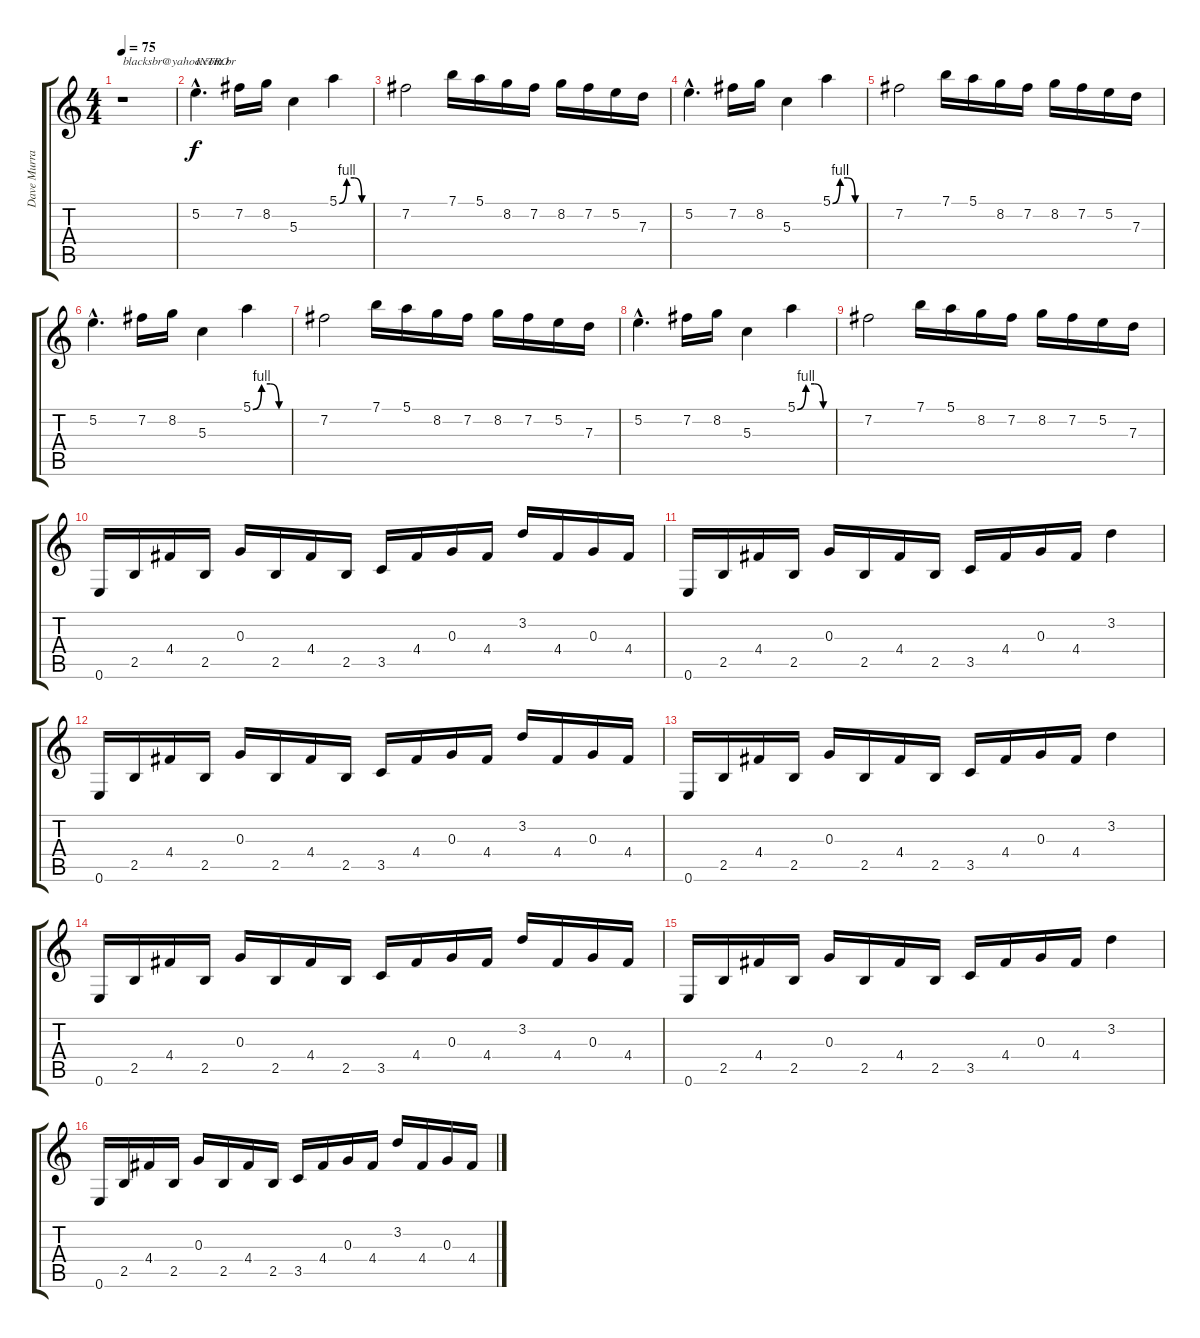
\track ("Dave Murray" "Dave Murra") {instrument distortionguitar}
\staff {score tabs}
\tuning (E4 B3 G3 D3 A2 E2) {hide}
\ts (4 4)
\tempo 75
\clef g2
\ks c
r.1{txt "blacksbr@yahoo.com.br" dy f instrument distortionguitar} |
5.2{hac}.4{d txt "INTRO"} 7.2.16 8.2.16 5.3.4 5.1{be (custom 0 0 15 4 30 4 45 0 60 0)}.4 |
7.2.2 7.1.16 5.1.16 8.2.16 7.2.16 8.2.16 7.2.16 5.2.16 7.3.16 |
5.2{hac}.4{d} 7.2.16 8.2.16 5.3.4 5.1{be (custom 0 0 15 4 30 4 45 0 60 0)}.4 |
7.2.2 7.1.16 5.1.16 8.2.16 7.2.16 8.2.16 7.2.16 5.2.16 7.3.16 |
5.2{hac}.4{d} 7.2.16 8.2.16 5.3.4 5.1{be (custom 0 0 15 4 30 4 45 0 60 0)}.4 |
7.2.2 7.1.16 5.1.16 8.2.16 7.2.16 8.2.16 7.2.16 5.2.16 7.3.16 |
5.2{hac}.4{d} 7.2.16 8.2.16 5.3.4 5.1{be (custom 0 0 15 4 30 4 45 0 60 0)}.4 |
7.2.2 7.1.16 5.1.16 8.2.16 7.2.16 8.2.16 7.2.16 5.2.16 7.3.16 |
0.6.16{instrument acousticguitarsteel} 2.5.16 4.4.16 2.5.16 0.3.16 2.5.16 4.4.16 2.5.16 3.5.16 4.4.16 0.3.16 4.4.16 3.2.16 4.4.16 0.3.16 4.4.16 |
0.6.16 2.5.16 4.4.16 2.5.16 0.3.16 2.5.16 4.4.16 2.5.16 3.5.16 4.4.16 0.3.16 4.4.16 3.2.4 |
0.6.16 2.5.16 4.4.16 2.5.16 0.3.16 2.5.16 4.4.16 2.5.16 3.5.16 4.4.16 0.3.16 4.4.16 3.2.16 4.4.16 0.3.16 4.4.16 |
0.6.16 2.5.16 4.4.16 2.5.16 0.3.16 2.5.16 4.4.16 2.5.16 3.5.16 4.4.16 0.3.16 4.4.16 3.2.4 |
0.6.16 2.5.16 4.4.16 2.5.16 0.3.16 2.5.16 4.4.16 2.5.16 3.5.16 4.4.16 0.3.16 4.4.16 3.2.16 4.4.16 0.3.16 4.4.16 |
0.6.16 2.5.16 4.4.16 2.5.16 0.3.16 2.5.16 4.4.16 2.5.16 3.5.16 4.4.16 0.3.16 4.4.16 3.2.4 |
0.6.16 2.5.16 4.4.16 2.5.16 0.3.16 2.5.16 4.4.16 2.5.16 3.5.16 4.4.16 0.3.16 4.4.16 3.2.16 4.4.16 0.3.16 4.4.16
